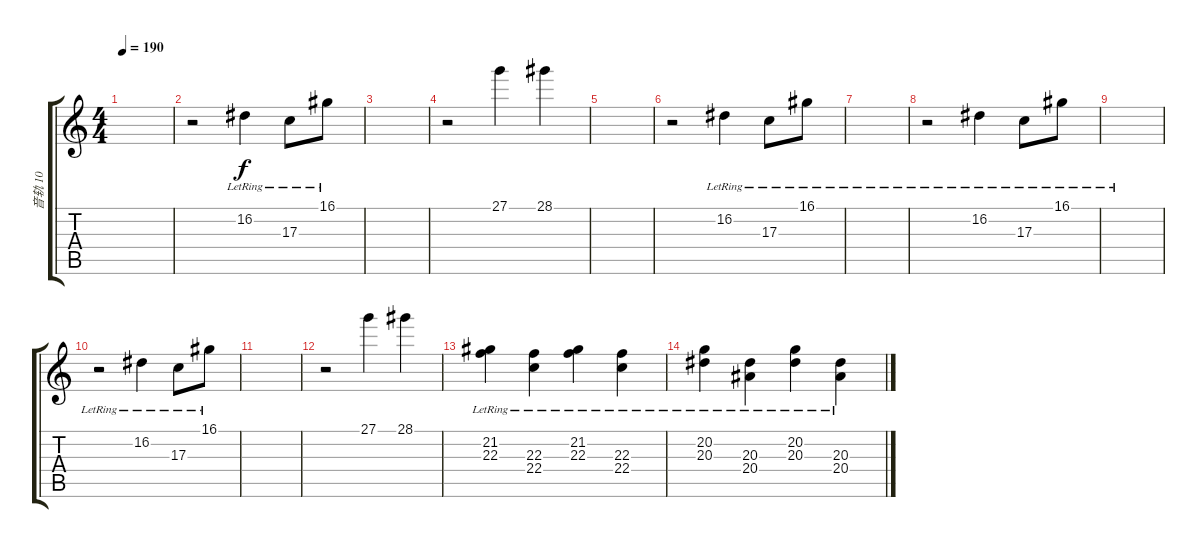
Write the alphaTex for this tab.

\track ("音轨 10" "音轨 10") {instrument brightacousticpiano}
\staff {score tabs}
\tuning (E4 B3 G3 D3 A2 E2) {hide}
\ts (4 4)
\tempo 190
\clef g2
\ks c
|
r.2 16.2{lr}.4 17.3{lr}.8 16.1{lr}.8 |
|
r.2 27.1.4 28.1.4 |
|
r.2 16.2{lr}.4 17.3{lr}.8 16.1{lr}.8 |
|
r.2 16.2{lr}.4 17.3{lr}.8 16.1{lr}.8 |
|
r.2 16.2{lr}.4 17.3{lr}.8 16.1{lr}.8 |
|
r.2 27.1.4 28.1.4 |
(21.2{lr} 22.3{lr}).4 (22.3{lr} 22.4{lr}).4 (21.2{lr} 22.3{lr}).4 (22.3{lr} 22.4{lr}).4 |
(20.2{lr} 20.3{lr}).4 (20.3{lr} 20.4{lr}).4 (20.2{lr} 20.3{lr}).4 (20.3{lr} 20.4{lr}).4
